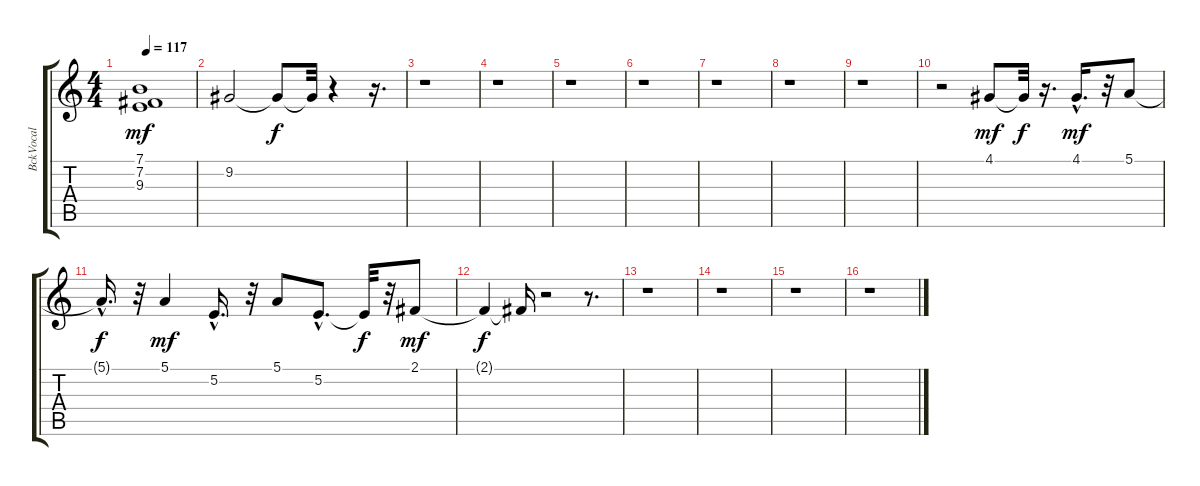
\track ("BckVocal" "BckVocal") {instrument synthvoice}
\staff {score tabs}
\tuning (E4 B3 G3 D3 A2 E2) {hide}
\ts (4 4)
\tempo 117
\clef g2
\ks c
(7.1 7.2 9.3).1{dy mf} |
9.2.2 9.2{t}.8{dy f} 9.2{t}.32 r.4 r.16{d} |
r.1 |
r.1 |
r.1 |
r.1 |
r.1 |
r.1 |
r.1 |
r.2 4.1.8{dy mf} 4.1{t}.32{dy f} r.16{d} 4.1{hac}.16{d dy mf} r.32 5.1.8 |
5.1{hac t}.16{d dy f} r.32 5.1.4{dy mf} 5.2{hac}.16{d} r.32 5.1.8 5.2{hac}.8{d} 5.2{t}.32{dy f} r.32 2.1.8{dy mf} |
2.1{t}.4{dy f} 2.1{t}.16 r.2 r.8{d} |
r.1 |
r.1 |
r.1 |
r.1
